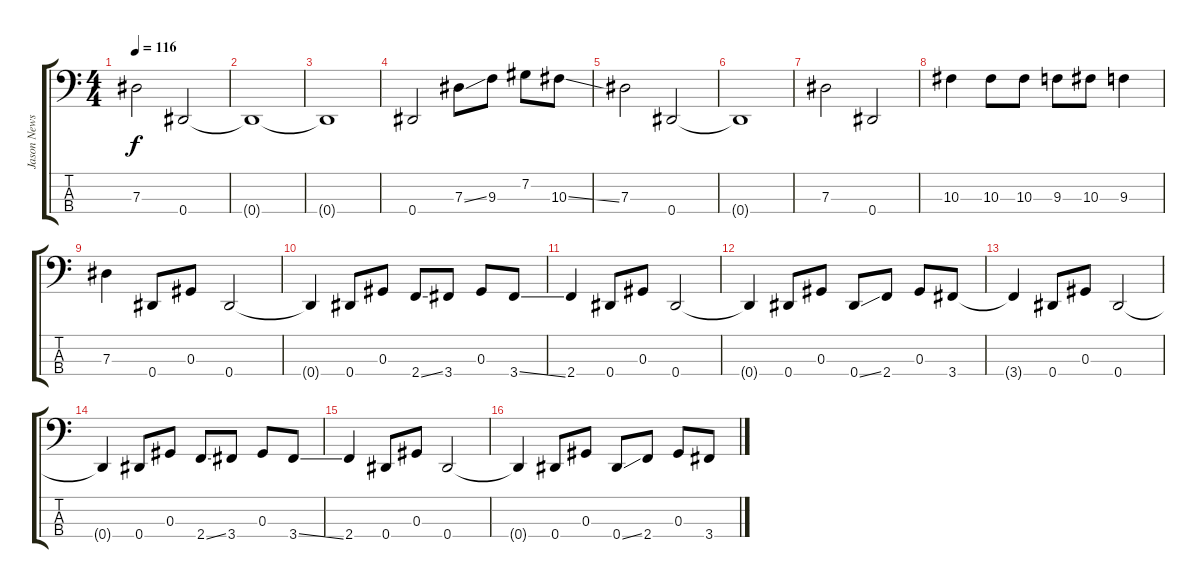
\track ("Jason Newsted" "Jason News") {instrument electricbasspick}
\staff {score tabs}
\tuning (Gb2 Db2 Ab1 Eb1) {hide}
\ts (4 4)
\tempo 116
\clef f4
\ks c
7.3.2{dy f} 0.4.2 |
0.4{t}.1 |
0.4{t}.1 |
0.4.2 7.3{ss}.8 9.3.8 7.2.8 10.3{ss}.8 |
7.3.2 0.4.2 |
0.4{t}.1 |
7.3.2 0.4.2 |
10.3.4 10.3.8 10.3.8 9.3.8 10.3.8 9.3.4 |
7.3.4 0.4.8 0.3.8 0.4.2 |
0.4{t}.4 0.4.8 0.3.8 2.4{ss}.8 3.4.8 0.3.8 3.4{ss}.8 |
2.4.4 0.4.8 0.3.8 0.4.2 |
0.4{t}.4 0.4.8 0.3.8 0.4{ss}.8 2.4.8 0.3.8 3.4.8 |
3.4{t}.4 0.4.8 0.3.8 0.4.2 |
0.4{t}.4 0.4.8 0.3.8 2.4{ss}.8 3.4.8 0.3.8 3.4{ss}.8 |
2.4.4 0.4.8 0.3.8 0.4.2 |
0.4{t}.4 0.4.8 0.3.8 0.4{ss}.8 2.4.8 0.3.8 3.4.8
